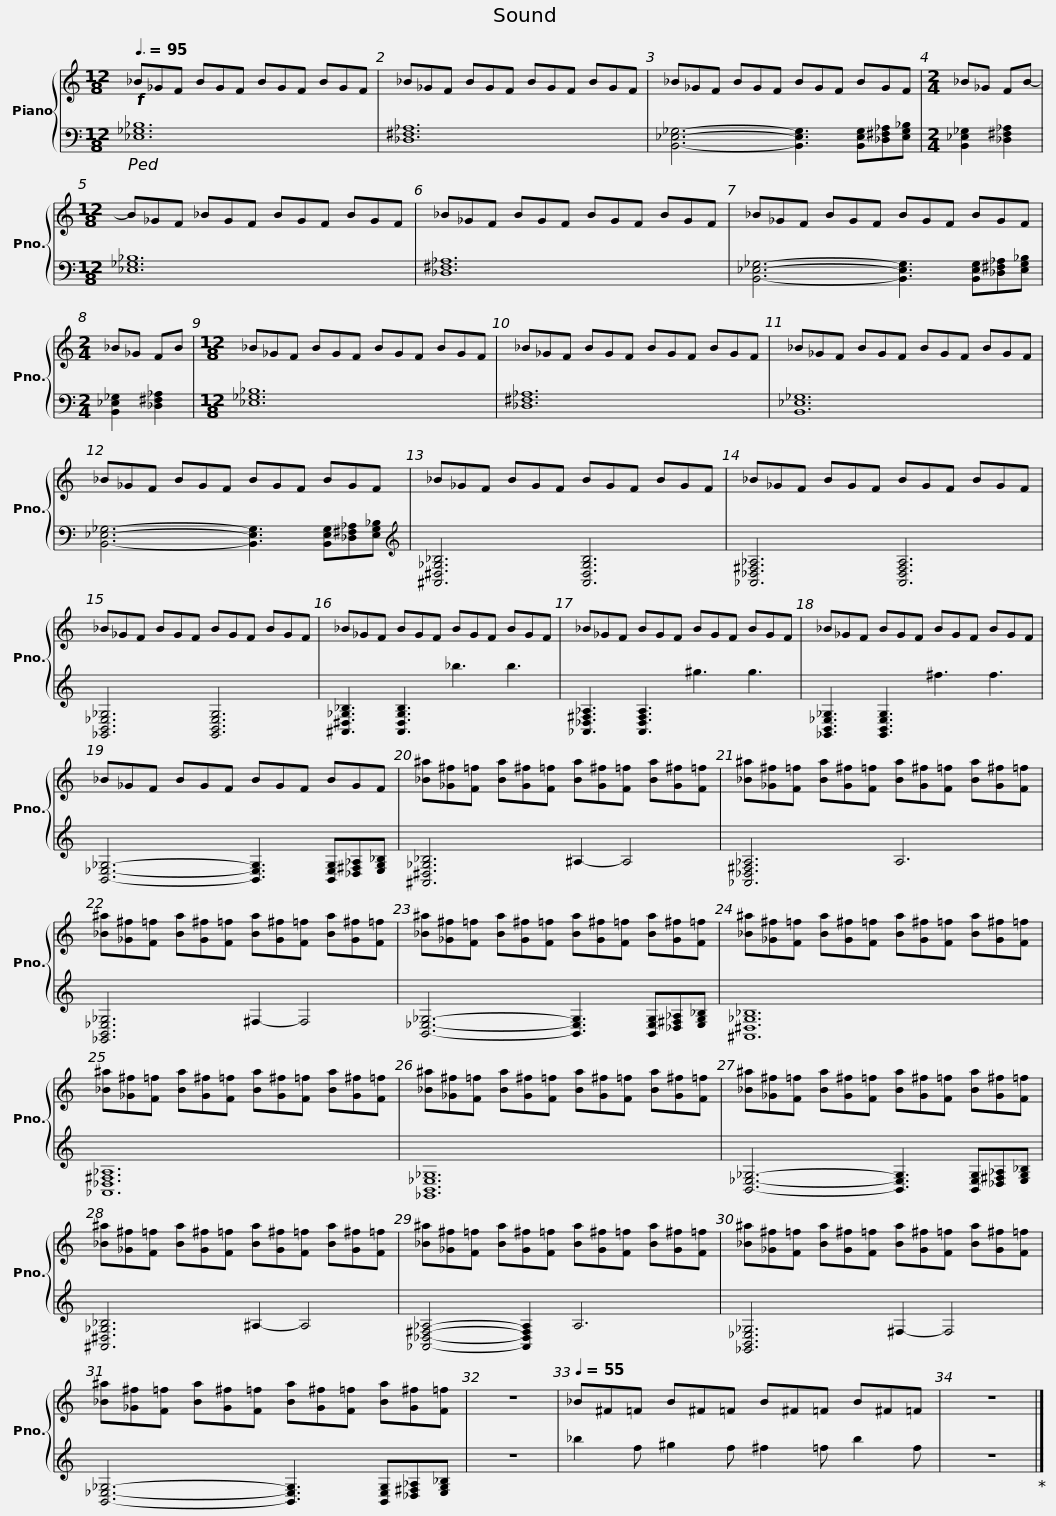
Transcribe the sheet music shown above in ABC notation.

X:1
%%score { 1 | 2 }
L:1/8
Q:3/8=95
M:12/8
I:linebreak $
K:C
V:1 treble
V:2 bass
V:1
!f! _B_GF BGF BGF BGF | _B_GF BGF BGF BGF | _B_GF BGF BGF BGF |$[M:2/4] _B_G FB- |[M:12/8] B_GF _BGF BGF BGF | %5
 _B_GF BGF BGF BGF |$ _B_GF BGF BGF BGF |[M:2/4] _B_G FB |[M:12/8] _B_GF BGF BGF BGF |$ _B_GF BGF BGF BGF | %10
 _B_GF BGF BGF BGF | _B_GF BGF BGF BGF |$ _B_GF BGF BGF BGF | _B_GF BGF BGF BGF | _B_GF BGF BGF BGF |$ %15
 _B_GF BGF BGF BGF | _B_GF BGF BGF BGF | _B_GF BGF BGF BGF |$ _B_GF BGF BGF BGF | [_B^a][_G^f][F=f] [Ba][G^f][F=f] [Ba][G^f][F=f] [Ba][G^f][F=f] |$ %20
 [_B^a][_G^f][F=f] [Ba][G^f][F=f] [Ba][G^f][F=f] [Ba][G^f][F=f] | [_B^a][_G^f][F=f] [Ba][G^f][F=f] [Ba][G^f][F=f] [Ba][G^f][F=f] |$ [_B^a][_G^f][F=f] [Ba][G^f][F=f] [Ba][G^f][F=f] [Ba][G^f][F=f] | [_B^a][_G^f][F=f] [Ba][G^f][F=f] [Ba][G^f][F=f] [Ba][G^f][F=f] |$ [_B^a][_G^f][F=f] [Ba][G^f][F=f] [Ba][G^f][F=f] [Ba][G^f][F=f] | %25
 [_B^a][_G^f][F=f] [Ba][G^f][F=f] [Ba][G^f][F=f] [Ba][G^f][F=f] |$ [_B^a][_G^f][F=f] [Ba][G^f][F=f] [Ba][G^f][F=f] [Ba][G^f][F=f] | [_B^a][_G^f][F=f] [Ba][G^f][F=f] [Ba][G^f][F=f] [Ba][G^f][F=f] |$ [_B^a][_G^f][F=f] [Ba][G^f][F=f] [Ba][G^f][F=f] [Ba][G^f][F=f] | [_B^a][_G^f][F=f] [Ba][G^f][F=f] [Ba][G^f][F=f] [Ba][G^f][F=f] |$ %30
 [_B^a][_G^f][F=f] [Ba][G^f][F=f] [Ba][G^f][F=f] [Ba][G^f][F=f] | z12 |[Q:1/4=55] _B^F=F B^F=F B^F=F B^F=F | z12 |] %34
V:2
!ped! [_E,_G,_B,]12 | [_D,^F,_A,]12 | [B,,_E,_G,]6- [B,,E,G,]3 [B,,E,G,][_D,^F,_A,][E,G,_B,] |$[M:2/4] [B,,_E,_G,]2 [_D,^F,_A,]2 |[M:12/8] [_E,_G,_B,]12 | %5
 [_D,^F,_A,]12 |$ [B,,_E,_G,]6- [B,,E,G,]3 [B,,E,G,][_D,^F,_A,][E,G,_B,] |[M:2/4] [B,,_E,_G,]2 [_D,^F,_A,]2 |[M:12/8] [_E,_G,_B,]12 |$ [_D,^F,_A,]12 | %10
 [B,,_E,_G,]12 | [B,,_E,_G,]6- [B,,E,G,]3 [B,,E,G,][_D,^F,_A,][E,G,_B,] |$[K:treble] [^A,,^D,_G,_B,]6 [A,,D,G,B,]6 | [_A,,_D,^F,_A,]6 [A,,D,F,A,]6 | [_G,,B,,_E,_G,]6 [G,,B,,E,G,]6 |$ %15
 [^A,,^D,_G,_B,]3 [A,,D,G,B,]3 _b3 b3 | [_A,,_D,^F,_A,]3 [A,,D,F,A,]3 ^g3 g3 | [_G,,B,,_E,_G,]3 [G,,B,,E,G,]3 ^f3 f3 |$ [B,,_E,_G,]6- [B,,E,G,]3 [B,,E,G,][_D,^F,_A,][E,G,_B,] | [^A,,^D,_G,_B,]6 ^A,2- A,4 |$ %20
 [_A,,_D,^F,_A,]6 A,6 | [_G,,B,,_E,_G,]6 ^F,2- F,4 |$ [B,,_E,_G,]6- [B,,E,G,]3 [B,,E,G,][_D,^F,_A,][E,G,_B,] | [^A,,^D,_G,_B,]12 |$ [_A,,_D,^F,_A,]12 | %25
 [_G,,B,,_E,_G,]12 |$ [B,,_E,_G,]6- [B,,E,G,]3 [B,,E,G,][_D,^F,_A,][E,G,_B,] | [^A,,^D,_G,_B,]6 ^A,2- A,4 |$ [_A,,_D,^F,_A,]4- [A,,D,F,A,]2 A,6 | [_G,,B,,_E,_G,]6 ^F,2- F,4 |$ %30
 [B,,_E,_G,]6- [B,,E,G,]3 [B,,E,G,][_D,^F,_A,][E,G,_B,] | z12 | _b2 f ^g2 f ^f2 =f b2 f | z12!ped-up! |] %34
